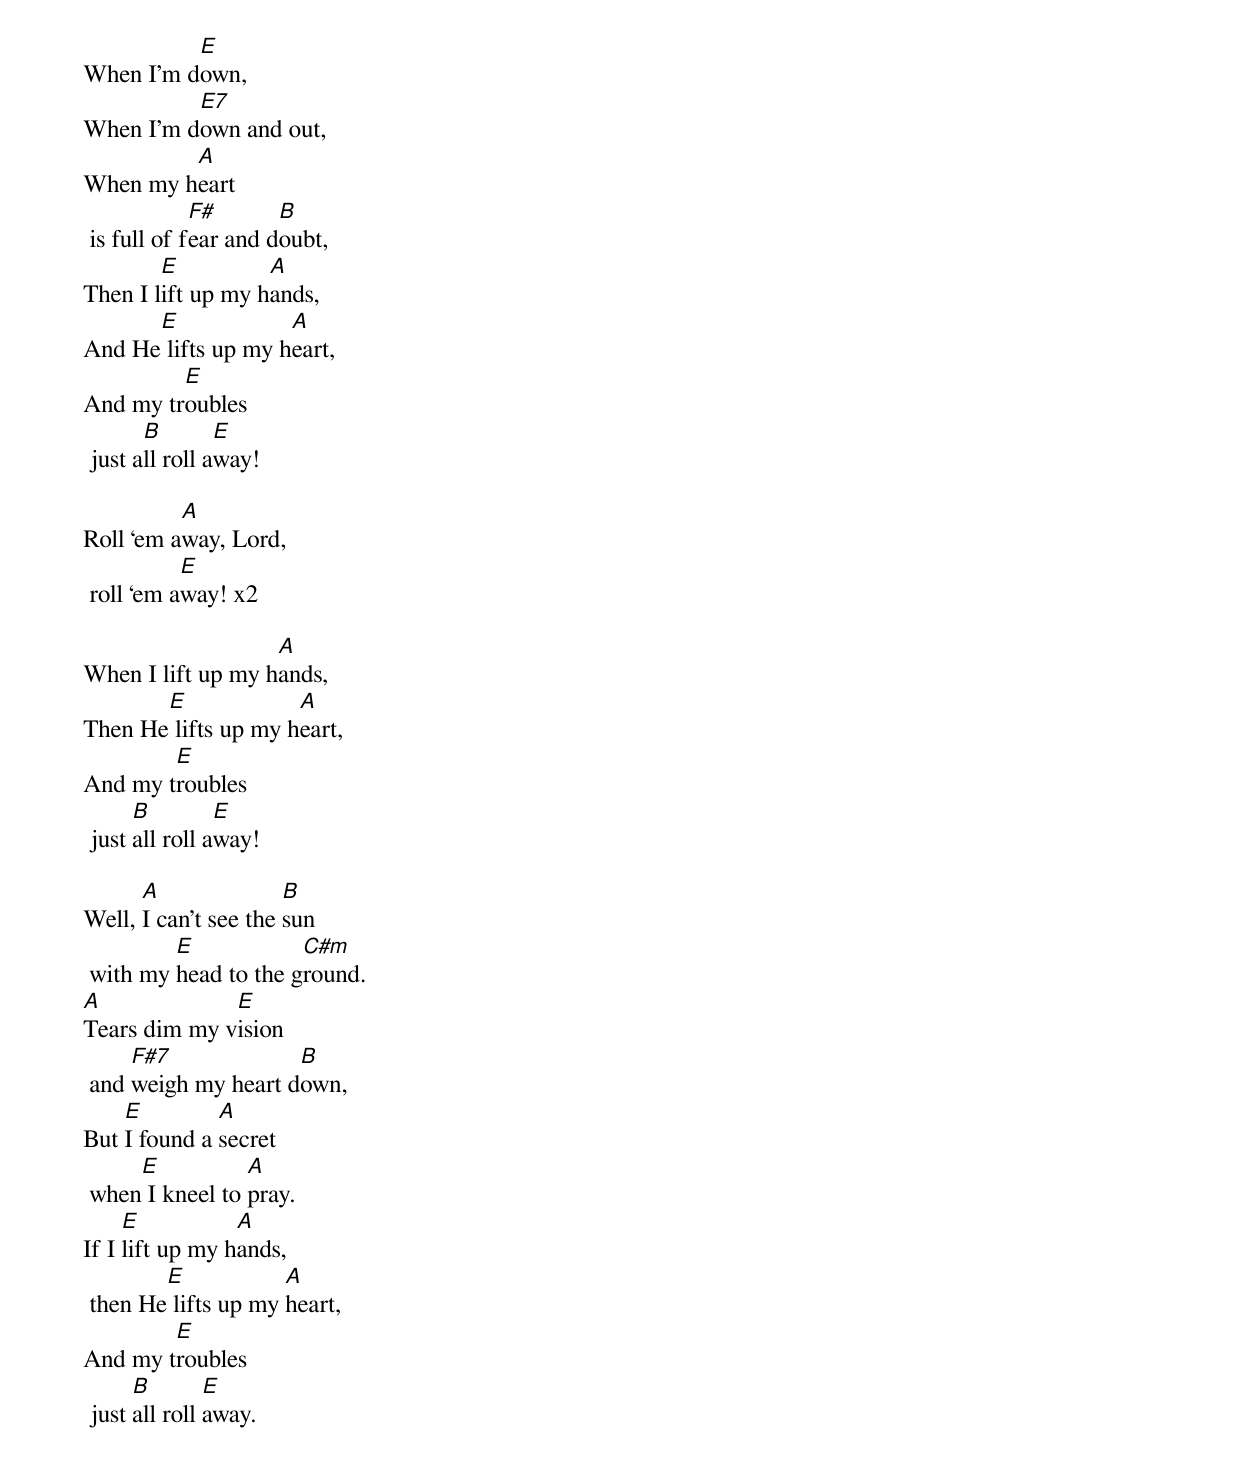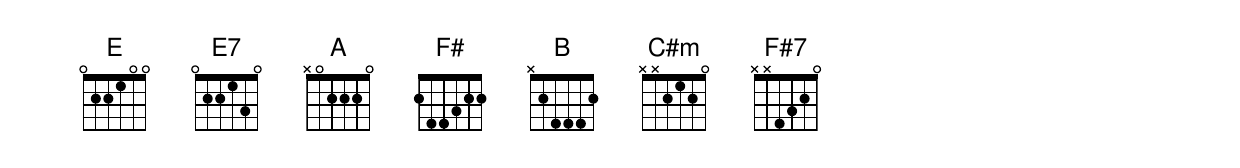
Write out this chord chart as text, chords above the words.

          E
When I’m down,
          E7
When I’m down and out,
         A
When my heart
             F#       B
 is full of fear and doubt,
        E          A
Then I lift up my hands,
      E             A
And He lifts up my heart,
         E
And my troubles
       B        E
 just all roll away!

          A
Roll ‘em away, Lord,
           E
 roll ‘em away! x2

                   A
When I lift up my hands,
       E             A
Then He lifts up my heart,
        E
And my troubles
      B         E
 just all roll away!

      A               B
Well, I can’t see the sun
         E            C#m
 with my head to the ground.
A             E
Tears dim my vision
     F#7             B
 and weigh my heart down,
    E         A
But I found a secret
     E           A
 when I kneel to pray.
     E           A
If I lift up my hands,
        E            A
 then He lifts up my heart,
        E
And my troubles
      B        E
 just all roll away.
